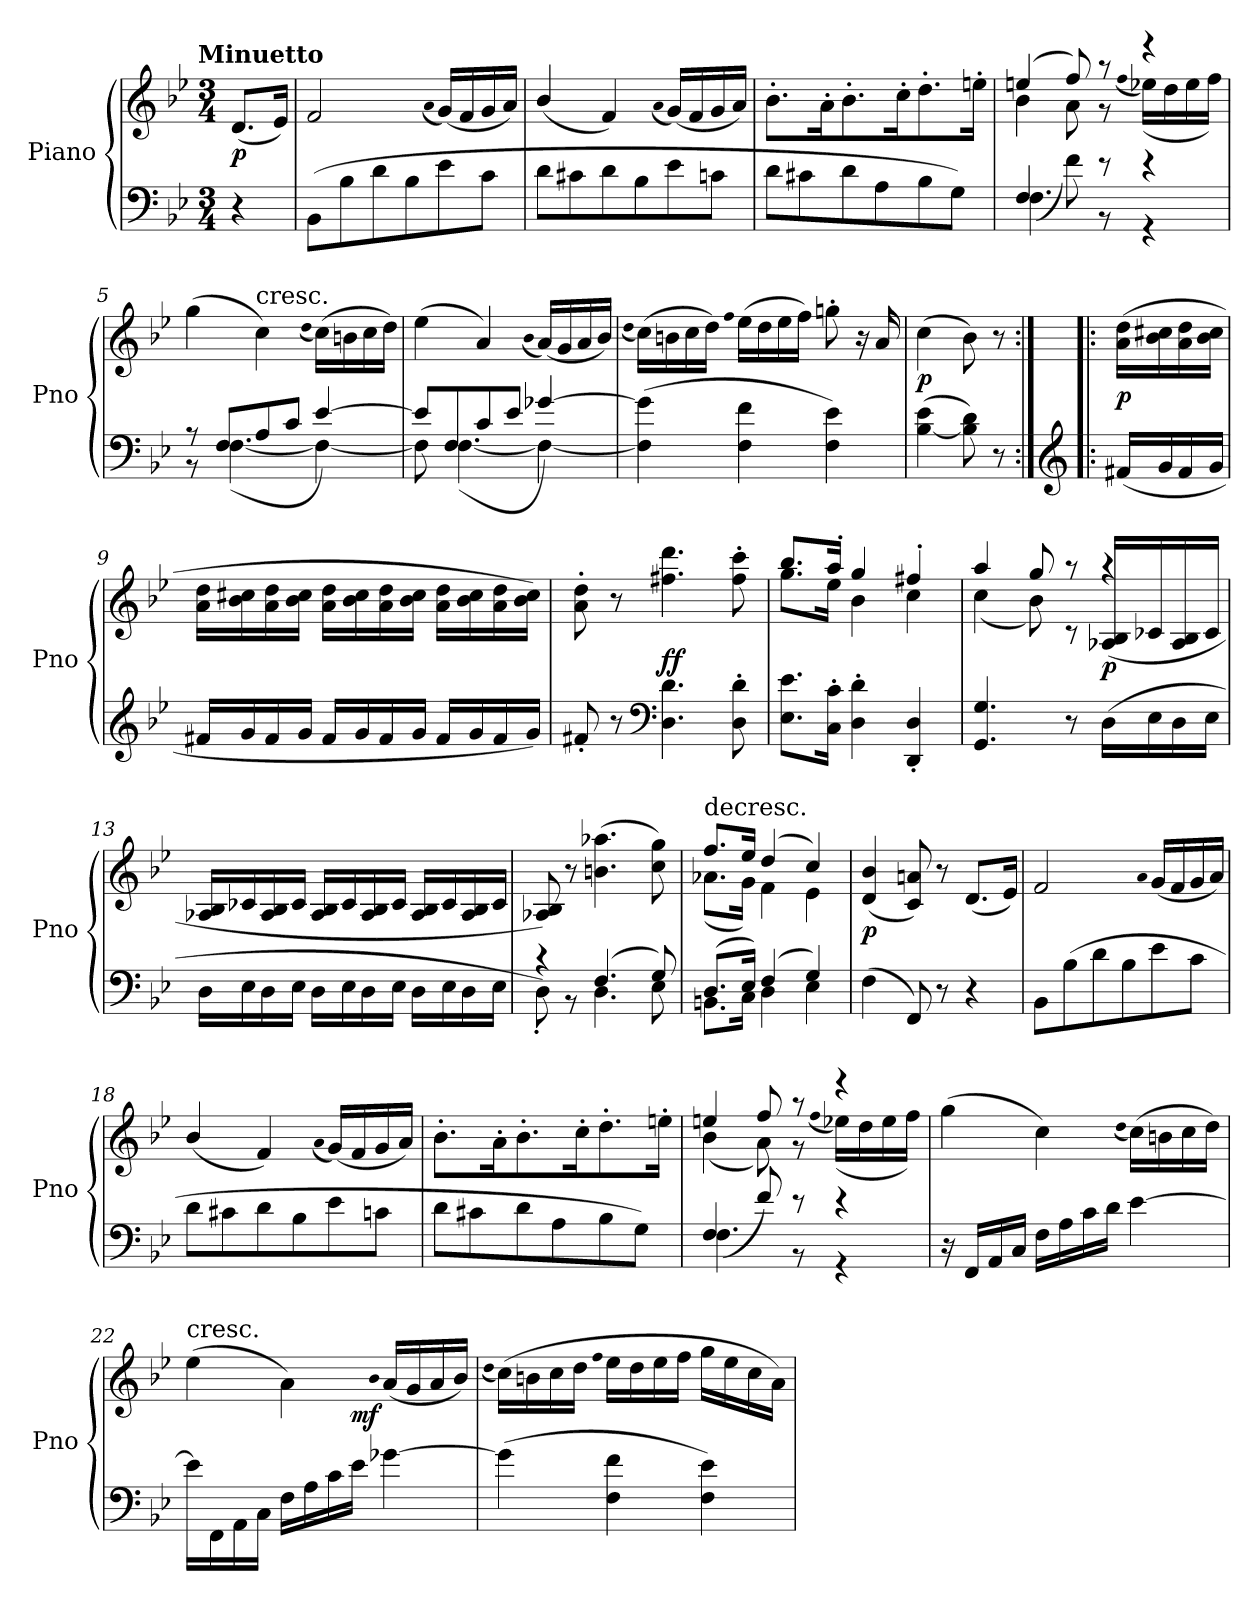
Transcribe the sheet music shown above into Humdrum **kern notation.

**kern	**kern	**dynam
*part1	*part1	*part1
*staff2	*staff1	*staff1/2
*I"Piano	*	*
*I'Pno	*	*
*clefF4	*clefG2	*
*k[b-e-]	*k[b-e-]	*
*B-:	*B-:	*
!!LO:TX:omd:t=Minuetto
*M3/4	*M3/4	*
*MM110	*MM110	*
=	=	=
4r	(8.d/L	p
.	16e-/Jk)	.
=1	=1	=1
(8BB-\L	2f/	.
8B-\	.	.
8d\	.	.
8B-\	.	.
.	(qa	.
8e-\	(16g/LL)	.
.	16f/	.
8c\J	16g/	.
.	16a/JJ)	.
=2	=2	=2
8d\L	(4b-/	.
8c#X\	.	.
8d\	4f/)	.
8B-\	.	.
.	(qa	.
8e-\	(16g/LL)	.
.	16f/	.
8cn\J	16g/	.
.	16a/JJ)	.
=3	=3	=3
8d\L	8.b-'\L	.
8c#X\	.	.
.	16a'\K	.
8d\	8.b-'\	.
8A\	.	.
.	16cc'\K	.
8B-\	8.dd'\	.
8G\J)	.	.
.	16een'\Jk	.
=4	=4	=4
*^	*^	*
4F/	(4.F\	(4een/	4b-\	.
8f\)	.	8ff/)	8a\	.
8r	8r	8r	8r	.
.	.	.	(qff	.
4r	4r	4r	(16ee-X\LL)	.
.	.	.	16dd\	.
.	.	.	16ee-\	.
.	.	.	16ff\JJ)	.
*	*	*v	*v	*
=5	=5	=5	=5
8r	8r	(4gg\	.
8F/L	([4.F\	.	.
!	!	!LO:TX:t=cresc.	!
8A/	.	4cc\)	.
8c/J	.	.	.
.	.	(qdd	.
[4e-/)	4F\_	(16cc\LL)	.
.	.	16bn\	.
.	.	16cc\	.
.	.	16dd\JJ)	.
=6	=6	=6	=6
8e-/L]	8F\]	(4ee-\	.
8F/	([4.F\	.	.
8c/	.	4a/)	.
8e-/J	.	.	.
.	.	(qb-	.
[4g-X/)	4F\_	(16a/LL)	.
.	.	16g/	.
.	.	16a/	.
.	.	16b-/JJ)	.
*v	*v	*	*
=7	=7	=7
.	(qdd	.
(4F]\ 4g-]\	(16cc\LL)	.
.	16bn\	.
.	16cc\	.
.	16dd\JJ)	.
.	qff	.
4F\ 4f\	(16ee-\LL	.
.	16dd\	.
.	16ee-\	.
.	16ff\JJ)	.
4F\ 4e-\)	8ggn'\	.
.	16r	.
.	16a/	.
=8	=8	=8
([4B-\ 4e-\	(4cc\	p
8B-]\ 8d\)	8b-\)	.
8r	8r	.
=:|!|:	=:|!|:	=:|!|:
*clefG2	*	*
(16f#X/LL	(16a\ 16dd\LL	p
16g/	16b-\ 16cc#X\	.
16f#/	16a\ 16dd\	.
16g/JJ	16b-\ 16cc#\JJ	.
=9	=9	=9
16f#X/LL	16a\ 16dd\LL	.
16g/	16b-\ 16cc#X\	.
16f#/	16a\ 16dd\	.
16g/JJ	16b-\ 16cc#\JJ	.
16f#/LL	16a\ 16dd\LL	.
16g/	16b-\ 16cc#\	.
16f#/	16a\ 16dd\	.
16g/JJ	16b-\ 16cc#\JJ	.
16f#/LL	16a\ 16dd\LL	.
16g/	16b-\ 16cc#\	.
16f#/	16a\ 16dd\	.
16g/JJ)	16b-\ 16cc#\JJ)	.
=10	=10	=10
8f#X'/	8a'\ 8dd'\	.
8r	8r	.
*clefF4	*	*
4.D\ 4.d\	4.ff#X\ 4.ddd\	ff
8D'\ 8d'\	8ff#'\ 8ccc'\	.
=11	=11	=11
*	*^	*
8.E-\ 8.e-\L	8.bb-/L	8.gg\L	.
16C'\ 16c'\Jk	16aa'/Jk	16ee-\Jk	.
4D'\ 4d'\	4gg/	4b-\	.
4DD'/ 4D'/	4ff#X'/	4cc\	.
=12	=12	=12	=12
4.GG/ 4.G/	4aa/	(4cc\	.
.	8gg/	8b-\)	.
8r	8r	8r	.
(16D\LL	4r	(16A-X/ 16B-/LL	p
16E-\	.	16c-X/	.
16D\	.	16A-/ 16B-/	.
16E-\JJ	.	16c-/JJ	.
*	*v	*v	*
=13	=13	=13
16D\LL	16A-X/ 16B-/LL	.
16E-\	16c-X/	.
16D\	16A-/ 16B-/	.
16E-\JJ	16c-/JJ	.
16D\LL	16A-/ 16B-/LL	.
16E-\	16c-/	.
16D\	16A-/ 16B-/	.
16E-\JJ	16c-/JJ	.
16D\LL	16A-/ 16B-/LL	.
16E-\	16c-/	.
16D\	16A-/ 16B-/	.
16E-\JJ	16c-/JJ	.
=14	=14	=14
*^	*	*
4r	8D'\)	8A-X/ 8B-/)	.
.	8r	8r	.
(4.F/	4.D\	(4.bn\ 4.aa-X\	.
8G/)	8E-\	8cc\ 8gg\)	.
=15	=15	=15	=15
*	*	*^	*
!	!	!LO:TX:t=decresc.	!	!
(8.D/L	8.BBn\L	8.ff/L	(8.a-X\L	.
16E-/Jk)	16C\Jk	16ee-/Jk	16g\Jk)	.
(4F/	4D\	(4dd/	4f\	.
4G/)	4E-\	4cc/)	4e-\	.
*v	*v	*	*	*
*	*v	*v	*
=16	=16	=16
(4F\	(4d/ 4b-/	p
8FF/)	8c/ 8an/)	.
8r	8r	.
4r	(8.d/L	.
.	16e-/Jk)	.
=17	=17	=17
8BB-\L	2f/	.
(8B-\	.	.
8d\	.	.
8B-\	.	.
.	qa	.
8e-\	(16g/LL	.
.	16f/	.
8c\J	16g/	.
.	16a/JJ)	.
=18	=18	=18
8d\L	(4b-/	.
8c#X\	.	.
8d\	4f/)	.
8B-\	.	.
.	(qa	.
8e-\	(16g/LL)	.
.	16f/	.
8cn\J	16g/	.
.	16a/JJ)	.
=19	=19	=19
8d\L	8.b-'\L	.
8c#X\	.	.
.	16a'\K	.
8d\	8.b-'\	.
8A\	.	.
.	16cc'\K	.
8B-\	8.dd'\	.
8G\J)	.	.
.	16een'\Jk	.
=20	=20	=20
*^	*^	*
4F/	(4.F\	4een/	(4b-\	.
8f/)	.	8ff/	8a\)	.
8r	8r	8r	8r	.
.	.	.	(qff	.
4r	4r	4r	(16ee-X\LL)	.
.	.	.	16dd\	.
.	.	.	16ee-\	.
.	.	.	16ff\JJ)	.
*v	*v	*	*	*
=21	=21	=21	=21
!	!LO:TX:t=cresc.	!	!
*	*v	*v	*
16r	(4gg\	.
16FF/LL	.	.
16AA/	.	.
16C/JJ	.	.
16F\LL	4cc\)	.
16A\	.	.
16c\	.	.
16d\JJ	.	.
.	(qdd	.
[4e-\	(16cc\LL)	.
.	16bn\	.
.	16cc\	.
.	16dd\JJ)	.
=22	=22	=22
!	!LO:TX:t=cresc.	!
16e-\LL]	(4ee-\	.
16FF\	.	.
16AA\	.	.
16C\JJ	.	.
16F\LL	4a\)	.
16A\	.	.
16c\	.	.
16e-\JJ	.	mf
.	qb-	.
[4g-X\	(16a/LL	.
.	16g/	.
.	16a/	.
.	16b-/JJ)	.
=23	=23	=23
.	(qdd	.
(4g-\]	(16cc\LL)	.
.	16bn\	.
.	16cc\	.
.	16dd\JJ	.
.	qff	.
4F\ 4f\	16ee-\LL	.
.	16dd\	.
.	16ee-\	.
.	16ff\JJ	.
4F\ 4e-\)	16gg\LL	.
.	16ee-\	.
.	16cc\	.
.	16a\JJ)	.
=	=	=
*-	*-	*-
